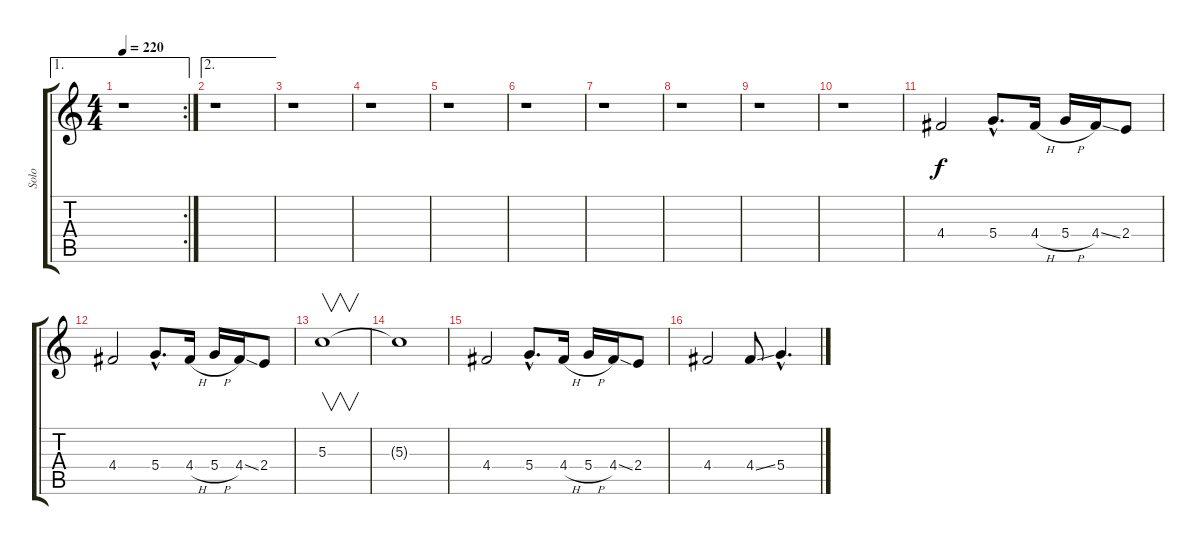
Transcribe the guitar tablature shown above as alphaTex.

\track ("Solo" "Solo") {instrument distortionguitar}
\staff {score tabs}
\tuning (E4 B3 G3 D3 A2 E2) {hide}
\ae 1
\rc 2
\ts (4 4)
\tempo 220
\clef g2
\ks c
r.1{dy mp} |
\ae 2
r.1 |
r.1 |
r.1 |
r.1 |
r.1 |
r.1 |
r.1 |
r.1 |
r.1 |
4.4.2{dy f} 5.4{hac}.8{d} 4.4{h}.16 5.4{h}.16 4.4{ss}.16 2.4.8 |
4.4.2 5.4{hac}.8{d} 4.4{h}.16 5.4{h}.16 4.4{ss}.16 2.4.8 |
5.3.1{v} |
5.3{t}.1 |
4.4.2 5.4{hac}.8{d} 4.4{h}.16 5.4{h}.16 4.4{ss}.16 2.4.8 |
4.4.2 4.4{ss}.8 5.4{hac}.4{d}
